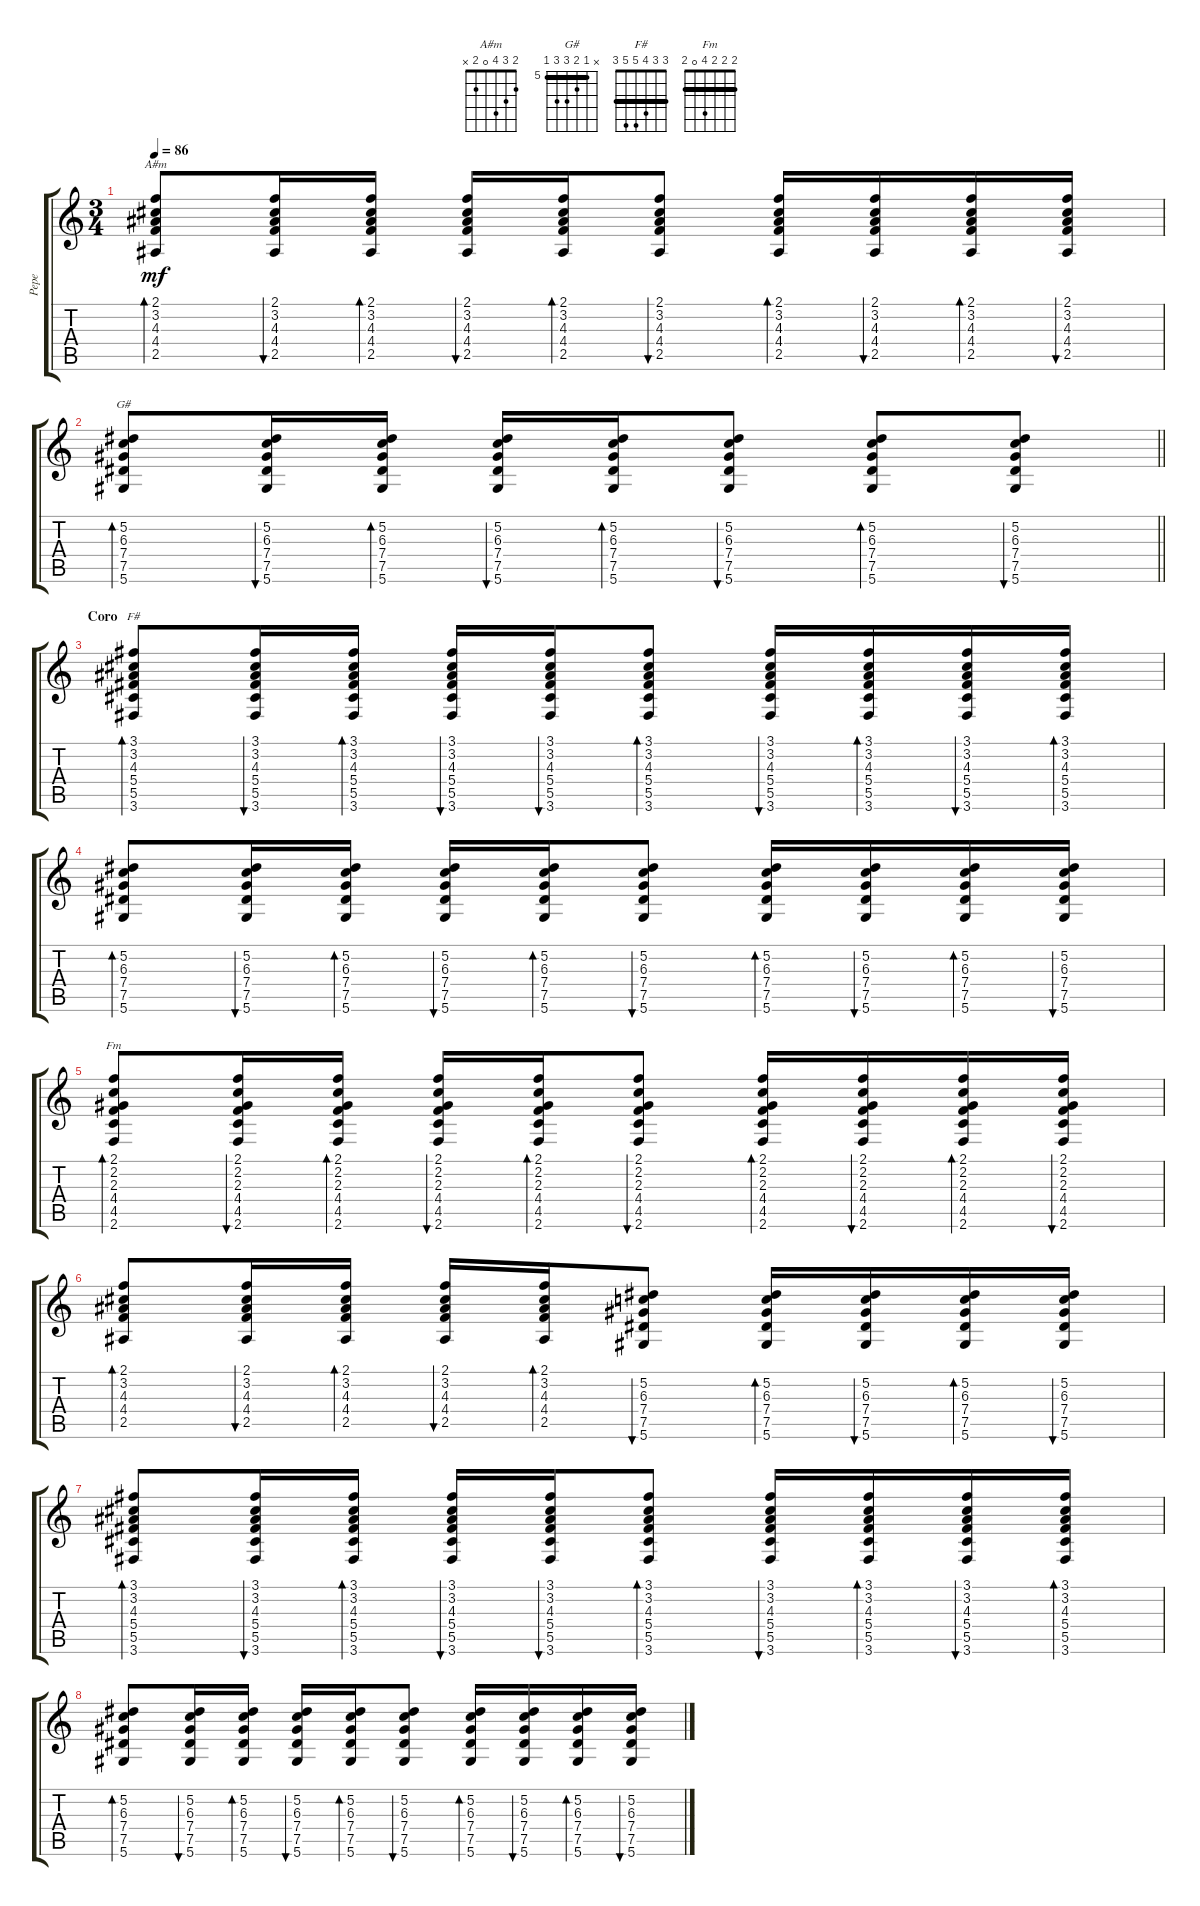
\track ("Pepe" "Pepe") {instrument acousticguitarsteel}
\staff {score tabs}
\tuning (Eb4 Bb3 Gb3 Db3 Ab2 Eb2) {hide}
\chord ("A#m" 2 3 4 0 2 x)
\chord ("G#" x 5 6 7 7 5) {firstfret 5 barre 5}
\chord ("F#" 3 3 4 5 5 3) {barre 3}
\chord ("Fm" 2 2 2 4 0 2) {barre 2}
\ts (3 4)
\tempo 86
\clef g2
\ks c
(2.1 3.2 4.3 4.4 2.5).8{bd 30 ch "A#m" dy mf} (2.1 3.2 4.3 4.4 2.5).16{bu 30} (2.1 3.2 4.3 4.4 2.5).16{bd 30} (2.1 3.2 4.3 4.4 2.5).16{bu 30} (2.1 3.2 4.3 4.4 2.5).16{bd 30} (2.1 3.2 4.3 4.4 2.5).8{bu 30} (2.1 3.2 4.3 4.4 2.5).16{bd 30} (2.1 3.2 4.3 4.4 2.5).16{bu 30} (2.1 3.2 4.3 4.4 2.5).16{bd 30} (2.1 3.2 4.3 4.4 2.5).16{bu 30} |
\barLineRight lightlight
(5.2 6.3 7.4 7.5 5.6).8{bd 30 ch "G#"} (5.2 6.3 7.4 7.5 5.6).16{bu 30} (5.2 6.3 7.4 7.5 5.6).16{bd 30} (5.2 6.3 7.4 7.5 5.6).16{bu 30} (5.2 6.3 7.4 7.5 5.6).16{bd 30} (5.2 6.3 7.4 7.5 5.6).8{bu 30} (5.2 6.3 7.4 7.5 5.6).8{bd 30} (5.2 6.3 7.4 7.5 5.6).8{bu 30} |
\section ("" "Coro")
(3.1 3.2 4.3 5.4 5.5 3.6).8{bd 30 ch "F#"} (3.1 3.2 4.3 5.4 5.5 3.6).16{bu 30} (3.1 3.2 4.3 5.4 5.5 3.6).16{bd 30} (3.1 3.2 4.3 5.4 5.5 3.6).16{bu 30} (3.1 3.2 4.3 5.4 5.5 3.6).16{bu 30} (3.1 3.2 4.3 5.4 5.5 3.6).8{bd 30} (3.1 3.2 4.3 5.4 5.5 3.6).16{bu 30} (3.1 3.2 4.3 5.4 5.5 3.6).16{bd 30} (3.1 3.2 4.3 5.4 5.5 3.6).16{bu 30} (3.1 3.2 4.3 5.4 5.5 3.6).16{bd 30} |
(5.2 6.3 7.4 7.5 5.6).8{bd 30} (5.2 6.3 7.4 7.5 5.6).16{bu 30} (5.2 6.3 7.4 7.5 5.6).16{bd 30} (5.2 6.3 7.4 7.5 5.6).16{bu 30} (5.2 6.3 7.4 7.5 5.6).16{bd 30} (5.2 6.3 7.4 7.5 5.6).8{bu 30} (5.2 6.3 7.4 7.5 5.6).16{bd 30} (5.2 6.3 7.4 7.5 5.6).16{bu 30} (5.2 6.3 7.4 7.5 5.6).16{bd 30} (5.2 6.3 7.4 7.5 5.6).16{bu 30} |
(2.1 2.2 2.3 4.4 4.5 2.6).8{bd 30 ch "Fm"} (2.1 2.2 2.3 4.4 4.5 2.6).16{bu 30} (2.1 2.2 2.3 4.4 4.5 2.6).16{bd 30} (2.1 2.2 2.3 4.4 4.5 2.6).16{bu 30} (2.1 2.2 2.3 4.4 4.5 2.6).16{bd 30} (2.1 2.2 2.3 4.4 4.5 2.6).8{bu 30} (2.1 2.2 2.3 4.4 4.5 2.6).16{bd 30} (2.1 2.2 2.3 4.4 4.5 2.6).16{bu 30} (2.1 2.2 2.3 4.4 4.5 2.6).16{bd 30} (2.1 2.2 2.3 4.4 4.5 2.6).16{bu 30} |
(2.1 3.2 4.3 4.4 2.5).8{bd 30} (2.1 3.2 4.3 4.4 2.5).16{bu 30} (2.1 3.2 4.3 4.4 2.5).16{bd 30} (2.1 3.2 4.3 4.4 2.5).16{bu 30} (2.1 3.2 4.3 4.4 2.5).16{bd 30} (5.2 6.3 7.4 7.5 5.6).8{bu 30} (5.2 6.3 7.4 7.5 5.6).16{bd 30} (5.2 6.3 7.4 7.5 5.6).16{bu 30} (5.2 6.3 7.4 7.5 5.6).16{bd 30} (5.2 6.3 7.4 7.5 5.6).16{bu 30} |
(3.1 3.2 4.3 5.4 5.5 3.6).8{bd 30} (3.1 3.2 4.3 5.4 5.5 3.6).16{bu 30} (3.1 3.2 4.3 5.4 5.5 3.6).16{bd 30} (3.1 3.2 4.3 5.4 5.5 3.6).16{bu 30} (3.1 3.2 4.3 5.4 5.5 3.6).16{bu 30} (3.1 3.2 4.3 5.4 5.5 3.6).8{bd 30} (3.1 3.2 4.3 5.4 5.5 3.6).16{bu 30} (3.1 3.2 4.3 5.4 5.5 3.6).16{bd 30} (3.1 3.2 4.3 5.4 5.5 3.6).16{bu 30} (3.1 3.2 4.3 5.4 5.5 3.6).16{bd 30} |
(5.2 6.3 7.4 7.5 5.6).8{bd 30} (5.2 6.3 7.4 7.5 5.6).16{bu 30} (5.2 6.3 7.4 7.5 5.6).16{bd 30} (5.2 6.3 7.4 7.5 5.6).16{bu 30} (5.2 6.3 7.4 7.5 5.6).16{bd 30} (5.2 6.3 7.4 7.5 5.6).8{bu 30} (5.2 6.3 7.4 7.5 5.6).16{bd 30} (5.2 6.3 7.4 7.5 5.6).16{bu 30} (5.2 6.3 7.4 7.5 5.6).16{bd 30} (5.2 6.3 7.4 7.5 5.6).16{bu 30}
